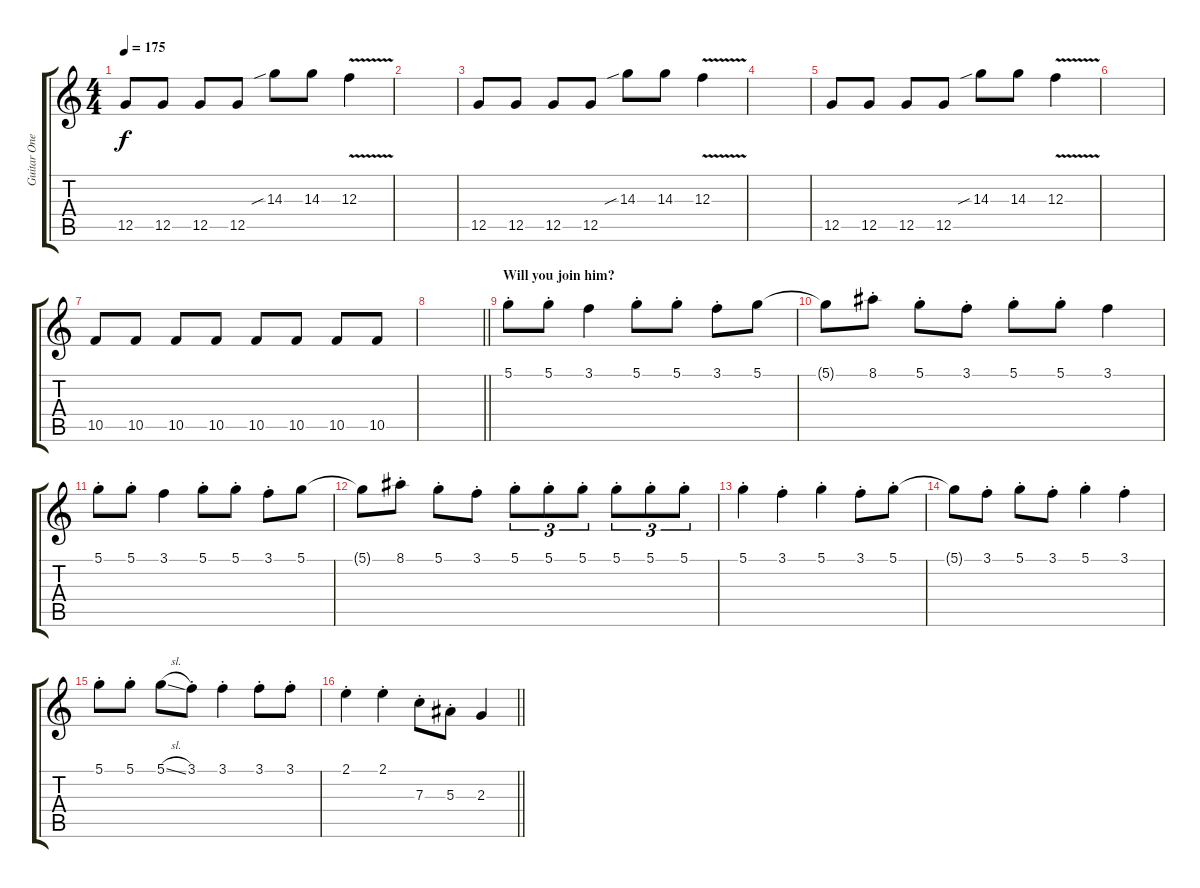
\track ("Guitar One" "Guitar One") {instrument overdrivenguitar}
\staff {score tabs}
\tuning (D4 A3 F3 C3 G2 C2) {hide}
\ts (4 4)
\tempo 175
\clef g2
\ks c
12.5.8{dy f} 12.5.8 12.5.8 12.5.8 14.3{sib}.8 14.3.8 12.3{v}.4 |
|
12.5.8 12.5.8 12.5.8 12.5.8 14.3{sib}.8 14.3.8 12.3{v}.4 |
|
12.5.8 12.5.8 12.5.8 12.5.8 14.3{sib}.8 14.3.8 12.3{v}.4 |
|
10.5.8 10.5.8 10.5.8 10.5.8 10.5.8 10.5.8 10.5.8 10.5.8 |
\barLineRight lightlight
|
\section ("" "Will you join him?")
5.1{st}.8 5.1{st}.8 3.1.4 5.1{st}.8 5.1{st}.8 3.1{st}.8 5.1.8 |
5.1{t}.8 8.1{st}.8 5.1{st}.8 3.1{st}.8 5.1{st}.8 5.1{st}.8 3.1.4 |
5.1{st}.8 5.1{st}.8 3.1.4 5.1{st}.8 5.1{st}.8 3.1{st}.8 5.1.8 |
5.1{t}.8 8.1{st}.8 5.1{st}.8 3.1{st}.8 5.1{st}.8{tu (3 2)} 5.1{st}.8{tu (3 2)} 5.1{st}.8{tu (3 2)} 5.1{st}.8{tu (3 2)} 5.1{st}.8{tu (3 2)} 5.1{st}.8{tu (3 2)} |
5.1{st}.4 3.1{st}.4 5.1{st}.4 3.1{st}.8 5.1{st}.8 |
5.1{t}.8 3.1{st}.8 5.1{st}.8 3.1{st}.8 5.1{st}.4 3.1{st}.4 |
5.1{st}.8 5.1{st}.8 5.1{sl}.8 3.1{st}.8 3.1{st}.4 3.1{st}.8 3.1{st}.8 |
\barLineRight lightlight
2.1{st}.4 2.1{st}.4 7.3{st}.8 5.3{st}.8 2.3.4
